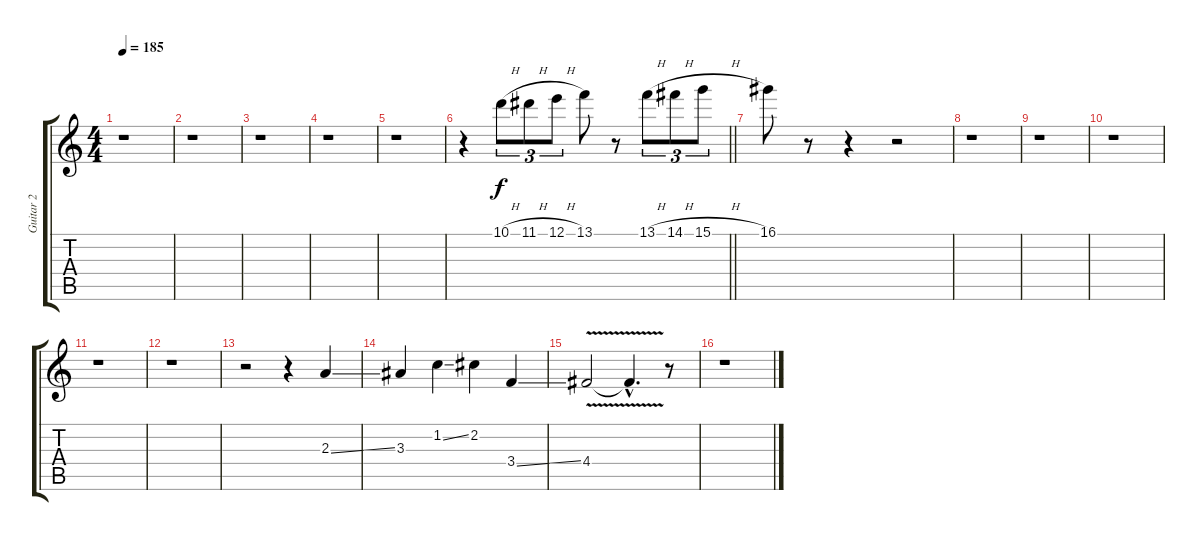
\track ("Guitar 2" "Guitar 2") {instrument overdrivenguitar}
\staff {score tabs}
\tuning (E4 B3 G3 D3 A2 E2) {hide}
\ts (4 4)
\tempo 185
\clef g2
\ks c
r.1{dy f} |
r.1 |
r.1 |
r.1 |
r.1 |
\barLineRight lightlight
r.4{volume 16 balance 8 instrument flute} 10.1{h}.8{tu (3 2)} 11.1{h}.8{tu (3 2)} 12.1{h}.8{tu (3 2)} 13.1.8 r.8 13.1{h}.8{tu (3 2)} 14.1{h}.8{tu (3 2)} 15.1{h}.8{tu (3 2)} |
16.1.8 r.8 r.4 r.2 |
r.1{instrument trombone} |
r.1 |
r.1 |
r.1 |
r.1 |
r.2{volume 16} r.4 2.3{ss}.4 |
3.3.4 1.2{ss}.4 2.2.4 3.4{ss}.4 |
4.4{v}.2 4.4{hac t}.4{d} r.8 |
r.1
